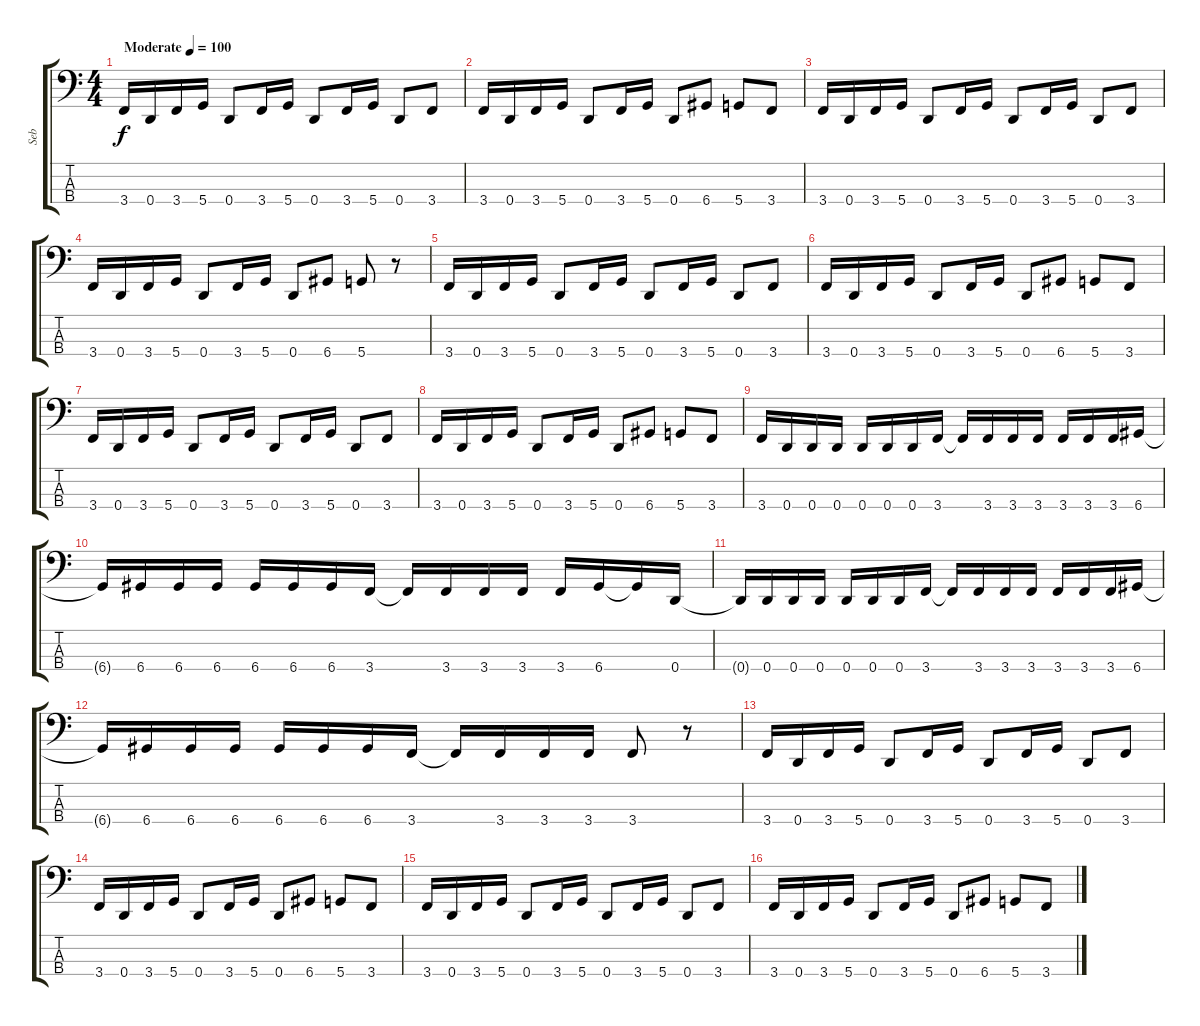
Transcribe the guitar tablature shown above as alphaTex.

\track ("Seb" "Seb") {instrument electricbasspick}
\staff {score tabs}
\tuning (G2 D2 A1 D1) {hide}
\ts (4 4)
\tempo (100 "Moderate")
\clef f4
\ks c
3.4.16{dy f instrument electricbasspick} 0.4.16 3.4.16 5.4.16 0.4.8 3.4.16 5.4.16 0.4.8 3.4.16 5.4.16 0.4.8 3.4.8 |
3.4.16 0.4.16 3.4.16 5.4.16 0.4.8 3.4.16 5.4.16 0.4.8 6.4.8 5.4.8 3.4.8 |
3.4.16 0.4.16 3.4.16 5.4.16 0.4.8 3.4.16 5.4.16 0.4.8 3.4.16 5.4.16 0.4.8 3.4.8 |
3.4.16 0.4.16 3.4.16 5.4.16 0.4.8 3.4.16 5.4.16 0.4.8 6.4.8 5.4.8 r.8 |
3.4.16 0.4.16 3.4.16 5.4.16 0.4.8 3.4.16 5.4.16 0.4.8 3.4.16 5.4.16 0.4.8 3.4.8 |
3.4.16 0.4.16 3.4.16 5.4.16 0.4.8 3.4.16 5.4.16 0.4.8 6.4.8 5.4.8 3.4.8 |
3.4.16 0.4.16 3.4.16 5.4.16 0.4.8 3.4.16 5.4.16 0.4.8 3.4.16 5.4.16 0.4.8 3.4.8 |
3.4.16 0.4.16 3.4.16 5.4.16 0.4.8 3.4.16 5.4.16 0.4.8 6.4.8 5.4.8 3.4.8 |
3.4.16 0.4.16 0.4.16 0.4.16 0.4.16 0.4.16 0.4.16 3.4.16 3.4{t}.16 3.4.16 3.4.16 3.4.16 3.4.16 3.4.16 3.4.16 6.4.16 |
6.4{t}.16 6.4.16 6.4.16 6.4.16 6.4.16 6.4.16 6.4.16 3.4.16 3.4{t}.16 3.4.16 3.4.16 3.4.16 3.4.16 6.4.16 6.4{t}.16 0.4.16 |
0.4{t}.16 0.4.16 0.4.16 0.4.16 0.4.16 0.4.16 0.4.16 3.4.16 3.4{t}.16 3.4.16 3.4.16 3.4.16 3.4.16 3.4.16 3.4.16 6.4.16 |
6.4{t}.16 6.4.16 6.4.16 6.4.16 6.4.16 6.4.16 6.4.16 3.4.16 3.4{t}.16 3.4.16 3.4.16 3.4.16 3.4.8 r.8 |
3.4.16 0.4.16 3.4.16 5.4.16 0.4.8 3.4.16 5.4.16 0.4.8 3.4.16 5.4.16 0.4.8 3.4.8 |
3.4.16 0.4.16 3.4.16 5.4.16 0.4.8 3.4.16 5.4.16 0.4.8 6.4.8 5.4.8 3.4.8 |
3.4.16 0.4.16 3.4.16 5.4.16 0.4.8 3.4.16 5.4.16 0.4.8 3.4.16 5.4.16 0.4.8 3.4.8 |
3.4.16 0.4.16 3.4.16 5.4.16 0.4.8 3.4.16 5.4.16 0.4.8 6.4.8 5.4.8 3.4.8
